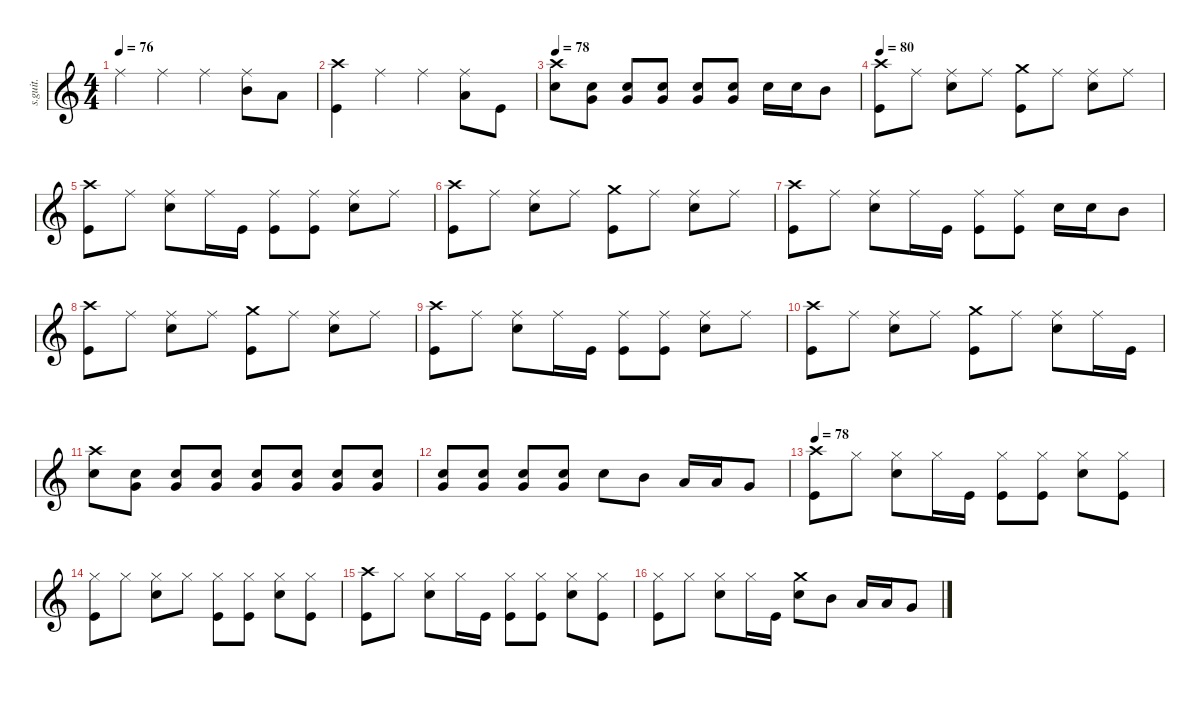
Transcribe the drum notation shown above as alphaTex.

\defaultSystemsLayout 4
\hideDynamics
\bracketExtendMode nobrackets
\track ("Matt Sorum (Drums)" "s.guit.") {instrument percussion}
\staff {score}
\articulation defaults
\ts (4 4)
\tempo 76
\clef g2
\ks c "Ride (middle)".4{lyrics (0 "") lyrics (1 "") lyrics (2 "") lyrics (3 "") lyrics (4 "") dy f} "Ride (middle)".4{lyrics (0 "") lyrics (1 "") lyrics (2 "") lyrics (3 "") lyrics (4 "")} "Ride (middle)".4{lyrics (0 "") lyrics (1 "") lyrics (2 "") lyrics (3 "") lyrics (4 "")}
("Ride (middle)" "Mid Tom (hit)").8{lyrics (0 "") lyrics (1 "") lyrics (2 "") lyrics (3 "") lyrics (4 "")} "Low Tom (hit)".8{lyrics (0 "") lyrics (1 "") lyrics (2 "") lyrics (3 "") lyrics (4 "")} |
("Crash high (hit)" "Kick (hit)").4{lyrics (0 "") lyrics (1 "") lyrics (2 "") lyrics (3 "") lyrics (4 "")} "Ride (middle)".4{lyrics (0 "") lyrics (1 "") lyrics (2 "") lyrics (3 "") lyrics (4 "")} "Ride (middle)".4{lyrics (0 "") lyrics (1 "") lyrics (2 "") lyrics (3 "") lyrics (4 "")} ("Ride (middle)" "Low Tom (hit)").8{lyrics (0 "") lyrics (1 "") lyrics (2 "") lyrics (3 "") lyrics (4 "")} "Kick (hit)".8{lyrics (0 "") lyrics (1 "") lyrics (2 "") lyrics (3 "") lyrics (4 "")} |
\tempo 78
("Crash high (hit)" "Snare (hit) 2").8{lyrics (0 "") lyrics (1 "") lyrics (2 "") lyrics (3 "") lyrics (4 "")} ("Very Low Tom (hit)" "Snare (hit) 2").8{lyrics (0 "") lyrics (1 "") lyrics (2 "") lyrics (3 "") lyrics (4 "") dy mp} ("Very Low Tom (hit)" "Snare (hit) 2").8{lyrics (0 "") lyrics (1 "") lyrics (2 "") lyrics (3 "") lyrics (4 "") dy mf} ("Very Low Tom (hit)" "Snare (hit) 2").8{lyrics (0 "") lyrics (1 "") lyrics (2 "") lyrics (3 "") lyrics (4 "")} ("Very Low Tom (hit)" "Snare (hit) 2").8{lyrics (0 "") lyrics (1 "") lyrics (2 "") lyrics (3 "") lyrics (4 "") dy f} ("Very Low Tom (hit)" "Snare (hit) 2").8{lyrics (0 "") lyrics (1 "") lyrics (2 "") lyrics (3 "") lyrics (4 "")} "Snare (hit) 2".16{lyrics (0 "") lyrics (1 "") lyrics (2 "") lyrics (3 "") lyrics (4 "")} "Snare (hit) 2".16{lyrics (0 "") lyrics (1 "") lyrics (2 "") lyrics (3 "") lyrics (4 "")} "Mid Tom (hit)".8{lyrics (0 "") lyrics (1 "") lyrics (2 "") lyrics (3 "") lyrics (4 "")} |
\tempo 80
("Crash high (hit)" "Kick (hit)").8{lyrics (0 "") lyrics (1 "") lyrics (2 "") lyrics (3 "") lyrics (4 "")} "Ride (middle)".8{lyrics (0 "") lyrics (1 "") lyrics (2 "") lyrics (3 "") lyrics (4 "")} ("Ride (middle)" "Snare (hit) 2").8{lyrics (0 "") lyrics (1 "") lyrics (2 "") lyrics (3 "") lyrics (4 "")} "Ride (middle)".8{lyrics (0 "") lyrics (1 "") lyrics (2 "") lyrics (3 "") lyrics (4 "")} ("Crash medium (hit)" "Kick (hit)").8{lyrics (0 "") lyrics (1 "") lyrics (2 "") lyrics (3 "") lyrics (4 "")} "Ride (middle)".8{lyrics (0 "") lyrics (1 "") lyrics (2 "") lyrics (3 "") lyrics (4 "")} ("Ride (middle)" "Snare (hit) 2").8{lyrics (0 "") lyrics (1 "") lyrics (2 "") lyrics (3 "") lyrics (4 "")} "Ride (middle)".8{lyrics (0 "") lyrics (1 "") lyrics (2 "") lyrics (3 "") lyrics (4 "")} |
("Crash high (hit)" "Kick (hit)").8{lyrics (0 "") lyrics (1 "") lyrics (2 "") lyrics (3 "") lyrics (4 "")} "Ride (middle)".8{lyrics (0 "") lyrics (1 "") lyrics (2 "") lyrics (3 "") lyrics (4 "")} ("Ride (middle)" "Snare (hit) 2").8{lyrics (0 "") lyrics (1 "") lyrics (2 "") lyrics (3 "") lyrics (4 "")} "Ride (middle)".16{lyrics (0 "") lyrics (1 "") lyrics (2 "") lyrics (3 "") lyrics (4 "")} "Kick (hit)".16{lyrics (0 "") lyrics (1 "") lyrics (2 "") lyrics (3 "") lyrics (4 "")} ("Ride (middle)" "Kick (hit)").8{lyrics (0 "") lyrics (1 "") lyrics (2 "") lyrics (3 "") lyrics (4 "")} ("Ride (middle)" "Kick (hit)").8{lyrics (0 "") lyrics (1 "") lyrics (2 "") lyrics (3 "") lyrics (4 "")} ("Ride (middle)" "Snare (hit) 2").8{lyrics (0 "") lyrics (1 "") lyrics (2 "") lyrics (3 "") lyrics (4 "")} "Ride (middle)".8{lyrics (0 "") lyrics (1 "") lyrics (2 "") lyrics (3 "") lyrics (4 "")} |
("Crash high (hit)" "Kick (hit)").8{lyrics (0 "") lyrics (1 "") lyrics (2 "") lyrics (3 "") lyrics (4 "")} "Ride (middle)".8{lyrics (0 "") lyrics (1 "") lyrics (2 "") lyrics (3 "") lyrics (4 "")} ("Ride (middle)" "Snare (hit) 2").8{lyrics (0 "") lyrics (1 "") lyrics (2 "") lyrics (3 "") lyrics (4 "")} "Ride (middle)".8{lyrics (0 "") lyrics (1 "") lyrics (2 "") lyrics (3 "") lyrics (4 "")} ("Crash medium (hit)" "Kick (hit)").8{lyrics (0 "") lyrics (1 "") lyrics (2 "") lyrics (3 "") lyrics (4 "")} "Ride (middle)".8{lyrics (0 "") lyrics (1 "") lyrics (2 "") lyrics (3 "") lyrics (4 "")} ("Ride (middle)" "Snare (hit) 2").8{lyrics (0 "") lyrics (1 "") lyrics (2 "") lyrics (3 "") lyrics (4 "")} "Ride (middle)".8{lyrics (0 "") lyrics (1 "") lyrics (2 "") lyrics (3 "") lyrics (4 "")} |
("Crash high (hit)" "Kick (hit)").8{lyrics (0 "") lyrics (1 "") lyrics (2 "") lyrics (3 "") lyrics (4 "")} "Ride (middle)".8{lyrics (0 "") lyrics (1 "") lyrics (2 "") lyrics (3 "") lyrics (4 "")} ("Ride (middle)" "Snare (hit) 2").8{lyrics (0 "") lyrics (1 "") lyrics (2 "") lyrics (3 "") lyrics (4 "")} "Ride (middle)".16{lyrics (0 "") lyrics (1 "") lyrics (2 "") lyrics (3 "") lyrics (4 "")} "Kick (hit)".16{lyrics (0 "") lyrics (1 "") lyrics (2 "") lyrics (3 "") lyrics (4 "")} ("Ride (middle)" "Kick (hit)").8{lyrics (0 "") lyrics (1 "") lyrics (2 "") lyrics (3 "") lyrics (4 "")} ("Ride (middle)" "Kick (hit)").8{lyrics (0 "") lyrics (1 "") lyrics (2 "") lyrics (3 "") lyrics (4 "")} "Snare (hit) 2".16{lyrics (0 "") lyrics (1 "") lyrics (2 "") lyrics (3 "") lyrics (4 "")} "Snare (hit) 2".16{lyrics (0 "") lyrics (1 "") lyrics (2 "") lyrics (3 "") lyrics (4 "")} "Mid Tom (hit)".8{lyrics (0 "") lyrics (1 "") lyrics (2 "") lyrics (3 "") lyrics (4 "")} |
("Crash high (hit)" "Kick (hit)").8{lyrics (0 "") lyrics (1 "") lyrics (2 "") lyrics (3 "") lyrics (4 "")} "Ride (middle)".8{lyrics (0 "") lyrics (1 "") lyrics (2 "") lyrics (3 "") lyrics (4 "")} ("Ride (middle)" "Snare (hit) 2").8{lyrics (0 "") lyrics (1 "") lyrics (2 "") lyrics (3 "") lyrics (4 "")} "Ride (middle)".8{lyrics (0 "") lyrics (1 "") lyrics (2 "") lyrics (3 "") lyrics (4 "")} ("Crash medium (hit)" "Kick (hit)").8{lyrics (0 "") lyrics (1 "") lyrics (2 "") lyrics (3 "") lyrics (4 "")} "Ride (middle)".8{lyrics (0 "") lyrics (1 "") lyrics (2 "") lyrics (3 "") lyrics (4 "")} ("Ride (middle)" "Snare (hit) 2").8{lyrics (0 "") lyrics (1 "") lyrics (2 "") lyrics (3 "") lyrics (4 "")} "Ride (middle)".8{lyrics (0 "") lyrics (1 "") lyrics (2 "") lyrics (3 "") lyrics (4 "")} |
("Crash high (hit)" "Kick (hit)").8{lyrics (0 "") lyrics (1 "") lyrics (2 "") lyrics (3 "") lyrics (4 "")} "Ride (middle)".8{lyrics (0 "") lyrics (1 "") lyrics (2 "") lyrics (3 "") lyrics (4 "")} ("Ride (middle)" "Snare (hit) 2").8{lyrics (0 "") lyrics (1 "") lyrics (2 "") lyrics (3 "") lyrics (4 "")} "Ride (middle)".16{lyrics (0 "") lyrics (1 "") lyrics (2 "") lyrics (3 "") lyrics (4 "")} "Kick (hit)".16{lyrics (0 "") lyrics (1 "") lyrics (2 "") lyrics (3 "") lyrics (4 "")} ("Ride (middle)" "Kick (hit)").8{lyrics (0 "") lyrics (1 "") lyrics (2 "") lyrics (3 "") lyrics (4 "")} ("Ride (middle)" "Kick (hit)").8{lyrics (0 "") lyrics (1 "") lyrics (2 "") lyrics (3 "") lyrics (4 "")} ("Ride (middle)" "Snare (hit) 2").8{lyrics (0 "") lyrics (1 "") lyrics (2 "") lyrics (3 "") lyrics (4 "")} "Ride (middle)".8{lyrics (0 "") lyrics (1 "") lyrics (2 "") lyrics (3 "") lyrics (4 "")} |
("Crash high (hit)" "Kick (hit)").8{lyrics (0 "") lyrics (1 "") lyrics (2 "") lyrics (3 "") lyrics (4 "")} "Ride (middle)".8{lyrics (0 "") lyrics (1 "") lyrics (2 "") lyrics (3 "") lyrics (4 "")} ("Ride (middle)" "Snare (hit) 2").8{lyrics (0 "") lyrics (1 "") lyrics (2 "") lyrics (3 "") lyrics (4 "")} "Ride (middle)".8{lyrics (0 "") lyrics (1 "") lyrics (2 "") lyrics (3 "") lyrics (4 "")} ("Crash medium (hit)" "Kick (hit)").8{lyrics (0 "") lyrics (1 "") lyrics (2 "") lyrics (3 "") lyrics (4 "")} "Ride (middle)".8{lyrics (0 "") lyrics (1 "") lyrics (2 "") lyrics (3 "") lyrics (4 "")} ("Ride (middle)" "Snare (hit) 2").8{lyrics (0 "") lyrics (1 "") lyrics (2 "") lyrics (3 "") lyrics (4 "")} "Ride (middle)".16{lyrics (0 "") lyrics (1 "") lyrics (2 "") lyrics (3 "") lyrics (4 "")} "Kick (hit)".16{lyrics (0 "") lyrics (1 "") lyrics (2 "") lyrics (3 "") lyrics (4 "")} |
("Crash high (hit)" "Snare (hit) 2").8{lyrics (0 "") lyrics (1 "") lyrics (2 "") lyrics (3 "") lyrics (4 "")} ("Very Low Tom (hit)" "Snare (hit) 2").8{lyrics (0 "") lyrics (1 "") lyrics (2 "") lyrics (3 "") lyrics (4 "") dy pp} ("Very Low Tom (hit)" "Snare (hit) 2").8{lyrics (0 "") lyrics (1 "") lyrics (2 "") lyrics (3 "") lyrics (4 "")} ("Very Low Tom (hit)" "Snare (hit) 2").8{lyrics (0 "") lyrics (1 "") lyrics (2 "") lyrics (3 "") lyrics (4 "")} ("Very Low Tom (hit)" "Snare (hit) 2").8{lyrics (0 "") lyrics (1 "") lyrics (2 "") lyrics (3 "") lyrics (4 "") dy p} ("Very Low Tom (hit)" "Snare (hit) 2").8{lyrics (0 "") lyrics (1 "") lyrics (2 "") lyrics (3 "") lyrics (4 "")} ("Very Low Tom (hit)" "Snare (hit) 2").8{lyrics (0 "") lyrics (1 "") lyrics (2 "") lyrics (3 "") lyrics (4 "") dy mp} ("Very Low Tom (hit)" "Snare (hit) 2").8{lyrics (0 "") lyrics (1 "") lyrics (2 "") lyrics (3 "") lyrics (4 "")} |
("Very Low Tom (hit)" "Snare (hit) 2").8{lyrics (0 "") lyrics (1 "") lyrics (2 "") lyrics (3 "") lyrics (4 "") dy mf} ("Very Low Tom (hit)" "Snare (hit) 2").8{lyrics (0 "") lyrics (1 "") lyrics (2 "") lyrics (3 "") lyrics (4 "")} ("Very Low Tom (hit)" "Snare (hit) 2").8{lyrics (0 "") lyrics (1 "") lyrics (2 "") lyrics (3 "") lyrics (4 "") dy f} ("Very Low Tom (hit)" "Snare (hit) 2").8{lyrics (0 "") lyrics (1 "") lyrics (2 "") lyrics (3 "") lyrics (4 "")} "Snare (hit) 2".8{lyrics (0 "") lyrics (1 "") lyrics (2 "") lyrics (3 "") lyrics (4 "")} "Mid Tom (hit)".8{lyrics (0 "") lyrics (1 "") lyrics (2 "") lyrics (3 "") lyrics (4 "")} "Low Tom (hit)".16{lyrics (0 "") lyrics (1 "") lyrics (2 "") lyrics (3 "") lyrics (4 "")} "Low Tom (hit)".16{lyrics (0 "") lyrics (1 "") lyrics (2 "") lyrics (3 "") lyrics (4 "")} "Very Low Tom (hit)".8{lyrics (0 "") lyrics (1 "") lyrics (2 "") lyrics (3 "") lyrics (4 "")} |
\tempo 78
("Crash high (hit)" "Kick (hit)").8{lyrics (0 "") lyrics (1 "") lyrics (2 "") lyrics (3 "") lyrics (4 "")} "Hi-Hat (closed)".8{lyrics (0 "") lyrics (1 "") lyrics (2 "") lyrics (3 "") lyrics (4 "")} ("Hi-Hat (closed)" "Snare (hit) 2").8{lyrics (0 "") lyrics (1 "") lyrics (2 "") lyrics (3 "") lyrics (4 "")} "Hi-Hat (closed)".16{lyrics (0 "") lyrics (1 "") lyrics (2 "") lyrics (3 "") lyrics (4 "")} "Kick (hit)".16{lyrics (0 "") lyrics (1 "") lyrics (2 "") lyrics (3 "") lyrics (4 "")} ("Hi-Hat (closed)" "Kick (hit)").8{lyrics (0 "") lyrics (1 "") lyrics (2 "") lyrics (3 "") lyrics (4 "")} ("Hi-Hat (closed)" "Kick (hit)").8{lyrics (0 "") lyrics (1 "") lyrics (2 "") lyrics (3 "") lyrics (4 "")} ("Hi-Hat (closed)" "Snare (hit) 2").8{lyrics (0 "") lyrics (1 "") lyrics (2 "") lyrics (3 "") lyrics (4 "")} ("Hi-Hat (closed)" "Kick (hit)").8{lyrics (0 "") lyrics (1 "") lyrics (2 "") lyrics (3 "") lyrics (4 "")} |
("Hi-Hat (closed)" "Kick (hit)").8{lyrics (0 "") lyrics (1 "") lyrics (2 "") lyrics (3 "") lyrics (4 "")} "Hi-Hat (closed)".8{lyrics (0 "") lyrics (1 "") lyrics (2 "") lyrics (3 "") lyrics (4 "")} ("Hi-Hat (closed)" "Snare (hit) 2").8{lyrics (0 "") lyrics (1 "") lyrics (2 "") lyrics (3 "") lyrics (4 "")} "Hi-Hat (closed)".8{lyrics (0 "") lyrics (1 "") lyrics (2 "") lyrics (3 "") lyrics (4 "")} ("Hi-Hat (closed)" "Kick (hit)").8{lyrics (0 "") lyrics (1 "") lyrics (2 "") lyrics (3 "") lyrics (4 "")} ("Hi-Hat (closed)" "Kick (hit)").8{lyrics (0 "") lyrics (1 "") lyrics (2 "") lyrics (3 "") lyrics (4 "")} ("Hi-Hat (closed)" "Snare (hit) 2").8{lyrics (0 "") lyrics (1 "") lyrics (2 "") lyrics (3 "") lyrics (4 "")} ("Hi-Hat (closed)" "Kick (hit)").8{lyrics (0 "") lyrics (1 "") lyrics (2 "") lyrics (3 "") lyrics (4 "")} |
("Crash high (hit)" "Kick (hit)").8{lyrics (0 "") lyrics (1 "") lyrics (2 "") lyrics (3 "") lyrics (4 "")} "Hi-Hat (closed)".8{lyrics (0 "") lyrics (1 "") lyrics (2 "") lyrics (3 "") lyrics (4 "")} ("Hi-Hat (closed)" "Snare (hit) 2").8{lyrics (0 "") lyrics (1 "") lyrics (2 "") lyrics (3 "") lyrics (4 "")} "Hi-Hat (closed)".16{lyrics (0 "") lyrics (1 "") lyrics (2 "") lyrics (3 "") lyrics (4 "")} "Kick (hit)".16{lyrics (0 "") lyrics (1 "") lyrics (2 "") lyrics (3 "") lyrics (4 "")} ("Hi-Hat (closed)" "Kick (hit)").8{lyrics (0 "") lyrics (1 "") lyrics (2 "") lyrics (3 "") lyrics (4 "")} ("Hi-Hat (closed)" "Kick (hit)").8{lyrics (0 "") lyrics (1 "") lyrics (2 "") lyrics (3 "") lyrics (4 "")} ("Hi-Hat (closed)" "Snare (hit) 2").8{lyrics (0 "") lyrics (1 "") lyrics (2 "") lyrics (3 "") lyrics (4 "")} ("Hi-Hat (closed)" "Kick (hit)").8{lyrics (0 "") lyrics (1 "") lyrics (2 "") lyrics (3 "") lyrics (4 "")} |
("Hi-Hat (closed)" "Kick (hit)").8{lyrics (0 "") lyrics (1 "") lyrics (2 "") lyrics (3 "") lyrics (4 "")} "Hi-Hat (closed)".8{lyrics (0 "") lyrics (1 "") lyrics (2 "") lyrics (3 "") lyrics (4 "")} ("Hi-Hat (closed)" "Snare (hit) 2").8{lyrics (0 "") lyrics (1 "") lyrics (2 "") lyrics (3 "") lyrics (4 "")} "Hi-Hat (closed)".16{lyrics (0 "") lyrics (1 "") lyrics (2 "") lyrics (3 "") lyrics (4 "")} "Kick (hit)".16{lyrics (0 "") lyrics (1 "") lyrics (2 "") lyrics (3 "") lyrics (4 "")} ("Crash medium (hit)" "Snare (hit) 2").8{lyrics (0 "") lyrics (1 "") lyrics (2 "") lyrics (3 "") lyrics (4 "")} "Mid Tom (hit)".8{lyrics (0 "") lyrics (1 "") lyrics (2 "") lyrics (3 "") lyrics (4 "")} "Low Tom (hit)".16{lyrics (0 "") lyrics (1 "") lyrics (2 "") lyrics (3 "") lyrics (4 "")} "Low Tom (hit)".16{lyrics (0 "") lyrics (1 "") lyrics (2 "") lyrics (3 "") lyrics (4 "")} "Very Low Tom (hit)".8{lyrics (0 "") lyrics (1 "") lyrics (2 "") lyrics (3 "") lyrics (4 "")}
